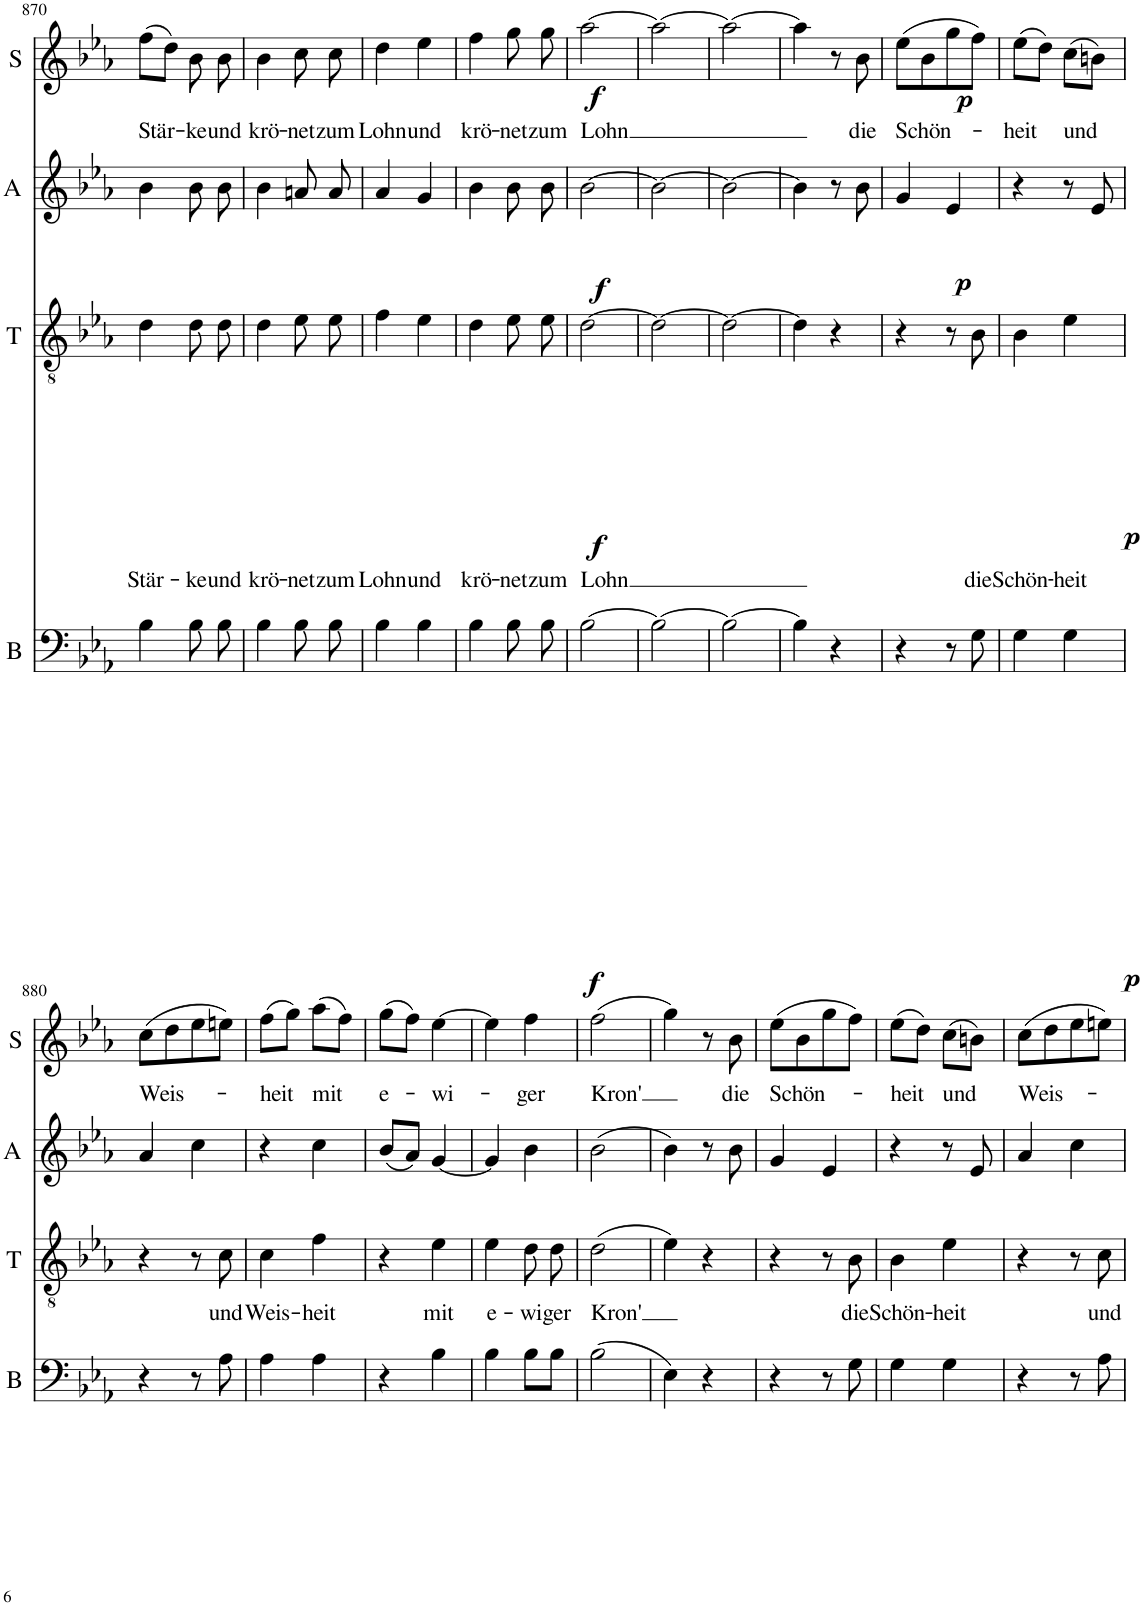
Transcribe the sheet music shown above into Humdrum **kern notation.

**kern	**dynam	**kern	**text	**dynam	**kern	**dynam	**kern	**text	**dynam
*part4	*part4	*part3	*part3	*part3	*part2	*part2	*part1	*part1	*part1
*staff4	*staff4	*staff3	*staff3	*staff3	*staff2	*staff2	*staff1	*staff1	*staff1
*I"B	*	*I"T	*	*	*I"A	*	*I"S	*	*
*I'B	*	*I'T	*	*	*I'A	*	*I'S	*	*
!!LO:PB:g=z
*clefF4	*	*clefGv2	*	*	*clefG2	*	*clefG2	*	*
*k[b-e-a-]	*	*k[b-e-a-]	*	*	*k[b-e-a-]	*	*k[b-e-a-]	*	*
*M2/4	*	*M2/4	*	*	*M2/4	*	*M2/4	*	*
=870	=870	=870	=870	=870	=870	=870	=870	=870	=870
!	!	!	!LO:LY:b	!	!	!	!	!LO:LY:b	!
4B-\	.	4d\	Stär-	.	4b-\	.	(8ff\L	Stär-	.
.	.	.	.	.	.	.	8dd\J)	.	.
!	!	!	!LO:LY:b	!	!	!	!	!LO:LY:b	!
8B-\	.	8d\L	-ke	.	8b-\	.	8b-\	-ke	.
!	!	!	!LO:LY:b	!	!	!	!	!LO:LY:b	!
8B-\	.	8d\J	und	.	8b-\	.	8b-\	und	.
=871	=871	=871	=871	=871	=871	=871	=871	=871	=871
!	!	!	!LO:LY:b	!	!	!	!	!LO:LY:b	!
4B-\	.	4d\	krö-	.	4b-\	.	4b-\	krö-	.
!	!	!	!LO:LY:b	!	!	!	!	!LO:LY:b	!
8B-\	.	8e-\L	-net	.	8an/	.	8cc\	-net	.
!	!	!	!LO:LY:b	!	!	!	!	!LO:LY:b	!
8B-\	.	8e-\J	zum	.	8a/	.	8cc\	zum	.
=872	=872	=872	=872	=872	=872	=872	=872	=872	=872
!	!	!	!LO:LY:b	!	!	!	!	!LO:LY:b	!
4B-\	.	4f\	Lohn	.	4a-/	.	4dd\	Lohn	.
!	!	!	!LO:LY:b	!	!	!	!	!LO:LY:b	!
4B-\	.	4e-\	und	.	4g/	.	4ee-\	und	.
=873	=873	=873	=873	=873	=873	=873	=873	=873	=873
!	!	!	!LO:LY:b	!	!	!	!	!LO:LY:b	!
4B-\	.	4d\	krö-	.	4b-\	.	4ff\	krö-	.
!	!	!	!LO:LY:b	!	!	!	!	!LO:LY:b	!
8B-\	.	8e-\L	-net	.	8b-\	.	8gg\	-net	.
!	!	!	!LO:LY:b	!	!	!	!	!LO:LY:b	!
8B-\	.	8e-\J	zum	.	8b-\	.	8gg\	zum	.
=874	=874	=874	=874	=874	=874	=874	=874	=874	=874
!	!LO:DY:b	!	!LO:LY:b	!LO:DY:b	!	!LO:DY:b	!	!LO:LY:b	!LO:DY:b
[2B-\	f	[2d\	Lohn	f	[2b-\	f	[2aa-\	Lohn	f
=875	=875	=875	=875	=875	=875	=875	=875	=875	=875
2B-\_	.	2d\_	.	.	2b-\_	.	2aa-\_	.	.
=876	=876	=876	=876	=876	=876	=876	=876	=876	=876
2B-\_	.	2d\_	.	.	2b-\_	.	2aa-\_	.	.
=877	=877	=877	=877	=877	=877	=877	=877	=877	=877
4B-\]	.	4d\]	.	.	4b-\]	.	4aa-\]	.	.
4r	.	4r	.	.	8r	.	8r	.	.
!	!	!	!	!	!	!LO:DY:b	!	!LO:LY:b	!LO:DY:b
.	.	.	.	.	8b-\	p	8b-\	die	p
=878	=878	=878	=878	=878	=878	=878	=878	=878	=878
!	!	!	!	!	!	!	!	!LO:LY:b	!
4r	.	4r	.	.	4g/	.	(8ee-\L	Schön-	.
.	.	.	.	.	.	.	8b-\	.	.
8r	.	8r	.	.	4e-/	.	8gg\	.	.
!	!LO:DY:b	!	!LO:LY:b	!LO:DY:b	!	!	!	!	!
8G\	p	8B-\	die	p	.	.	8ff\J)	.	.
=879	=879	=879	=879	=879	=879	=879	=879	=879	=879
!	!	!	!LO:LY:b	!	!	!	!	!LO:LY:b	!
4G\	.	4B-\	Schön-	.	4r	.	(8ee-\L	-heit	.
.	.	.	.	.	.	.	8dd\J)	.	.
!	!	!	!LO:LY:b	!	!	!	!	!LO:LY:b	!
4G\	.	4e-\	-heit	.	8r	.	(8cc\L	und	.
.	.	.	.	.	8e-/	.	8bn\J)	.	.
!!LO:LB:g=z
=880	=880	=880	=880	=880	=880	=880	=880	=880	=880
!	!	!	!	!	!	!	!	!LO:LY:b	!
4r	.	4r	.	.	4a-/	.	(8cc\L	Weis-	.
.	.	.	.	.	.	.	8dd\	.	.
8r	.	8r	.	.	4cc\	.	8ee-\	.	.
!	!	!	!LO:LY:b	!	!	!	!	!	!
8A-\	.	8c\	und	.	.	.	8een\J)	.	.
=881	=881	=881	=881	=881	=881	=881	=881	=881	=881
!	!	!	!LO:LY:b	!	!	!	!	!LO:LY:b	!
4A-\	.	4c\	Weis-	.	4r	.	(8ff\L	-heit	.
.	.	.	.	.	.	.	8gg\J)	.	.
!	!	!	!LO:LY:b	!	!	!	!	!LO:LY:b	!
4A-\	.	4f\	-heit	.	4cc\	.	(8aa-\L	mit	.
.	.	.	.	.	.	.	8ff\J)	.	.
=882	=882	=882	=882	=882	=882	=882	=882	=882	=882
!	!	!	!	!	!	!	!	!LO:LY:b	!
4r	.	4r	.	.	(8b-/L	.	(8gg\L	e-	.
.	.	.	.	.	8a-/J)	.	8ff\J)	.	.
!	!	!	!LO:LY:b	!	!	!	!	!LO:LY:b	!
4B-\	.	4e-\	mit	.	[4g/	.	[4ee-\	-wi-	.
=883	=883	=883	=883	=883	=883	=883	=883	=883	=883
!	!	!	!LO:LY:b	!	!	!	!	!	!
4B-\	.	4e-\	e-	.	4g/]	.	4ee-\]	.	.
!	!	!	!LO:LY:b	!	!	!	!	!LO:LY:b	!
8B-\L	.	8d\L	-wi-	.	4b-\	.	4ff\	-ger	.
!	!	!	!LO:LY:b	!	!	!	!	!	!
8B-\J	.	8d\J	-ger	.	.	.	.	.	.
=884	=884	=884	=884	=884	=884	=884	=884	=884	=884
!	!	!	!LO:LY:b	!	!	!	!	!LO:LY:b	!
(2B-\	.	(2d\	Kron'	.	(2b-\	.	(2ff\	Kron'	.
=885	=885	=885	=885	=885	=885	=885	=885	=885	=885
4E-\)	.	4e-\)	.	.	4b-\)	.	4gg\)	.	.
4r	.	4r	.	.	8r	.	8r	.	.
!	!	!	!	!	!	!	!	!LO:LY:b	!
.	.	.	.	.	8b-\	.	8b-\	die	.
=886	=886	=886	=886	=886	=886	=886	=886	=886	=886
!	!	!	!	!	!	!	!	!LO:LY:b	!
4r	.	4r	.	.	4g/	.	(8ee-\L	Schön-	.
.	.	.	.	.	.	.	8b-\	.	.
8r	.	8r	.	.	4e-/	.	8gg\	.	.
!	!	!	!LO:LY:b	!	!	!	!	!	!
8G\	.	8B-\	die	.	.	.	8ff\J)	.	.
=887	=887	=887	=887	=887	=887	=887	=887	=887	=887
!	!	!	!LO:LY:b	!	!	!	!	!LO:LY:b	!
4G\	.	4B-\	Schön-	.	4r	.	(8ee-\L	-heit	.
.	.	.	.	.	.	.	8dd\J)	.	.
!	!	!	!LO:LY:b	!	!	!	!	!LO:LY:b	!
4G\	.	4e-\	-heit	.	8r	.	(8cc\L	und	.
.	.	.	.	.	8e-/	.	8bn\J)	.	.
=888	=888	=888	=888	=888	=888	=888	=888	=888	=888
!	!	!	!	!	!	!	!	!LO:LY:b	!
4r	.	4r	.	.	4a-/	.	(8cc\L	Weis-	.
.	.	.	.	.	.	.	8dd\	.	.
8r	.	8r	.	.	4cc\	.	8ee-\	.	.
!	!	!	!LO:LY:b	!	!	!	!	!	!
8A-\	.	8c\	und	.	.	.	8een\J)	.	.
=	=	=	=	=	=	=	=	=	=
*-	*-	*-	*-	*-	*-	*-	*-	*-	*-
